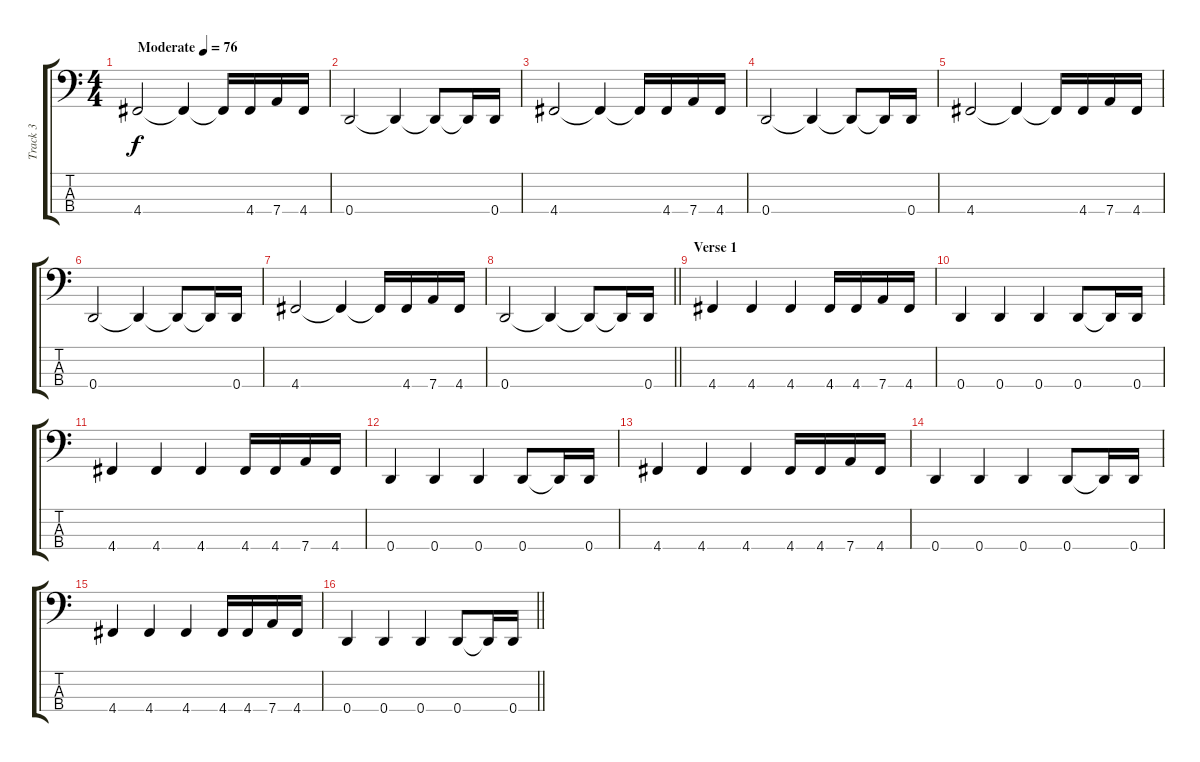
\track ("Track 3" "Track 3") {instrument electricbasspick}
\staff {score tabs}
\tuning (G2 D2 A1 D1) {hide}
\ts (4 4)
\tempo (76 "Moderate")
\clef f4
\ks c
4.4.2{dy f instrument electricbasspick} 4.4{t}.4 4.4{t}.16 4.4.16 7.4.16 4.4.16 |
0.4.2 0.4{t}.4 0.4{t}.8 0.4{t}.16 0.4.16 |
4.4.2 4.4{t}.4 4.4{t}.16 4.4.16 7.4.16 4.4.16 |
0.4.2 0.4{t}.4 0.4{t}.8 0.4{t}.16 0.4.16 |
4.4.2 4.4{t}.4 4.4{t}.16 4.4.16 7.4.16 4.4.16 |
0.4.2 0.4{t}.4 0.4{t}.8 0.4{t}.16 0.4.16 |
4.4.2 4.4{t}.4 4.4{t}.16 4.4.16 7.4.16 4.4.16 |
\barLineRight lightlight
0.4.2 0.4{t}.4 0.4{t}.8 0.4{t}.16 0.4.16 |
\section ("" "Verse 1")
4.4.4 4.4.4 4.4.4 4.4.16 4.4.16 7.4.16 4.4.16 |
0.4.4 0.4.4 0.4.4 0.4.8 0.4{t}.16 0.4.16 |
4.4.4 4.4.4 4.4.4 4.4.16 4.4.16 7.4.16 4.4.16 |
0.4.4 0.4.4 0.4.4 0.4.8 0.4{t}.16 0.4.16 |
4.4.4 4.4.4 4.4.4 4.4.16 4.4.16 7.4.16 4.4.16 |
0.4.4 0.4.4 0.4.4 0.4.8 0.4{t}.16 0.4.16 |
4.4.4 4.4.4 4.4.4 4.4.16 4.4.16 7.4.16 4.4.16 |
\barLineRight lightlight
0.4.4 0.4.4 0.4.4 0.4.8 0.4{t}.16 0.4.16
